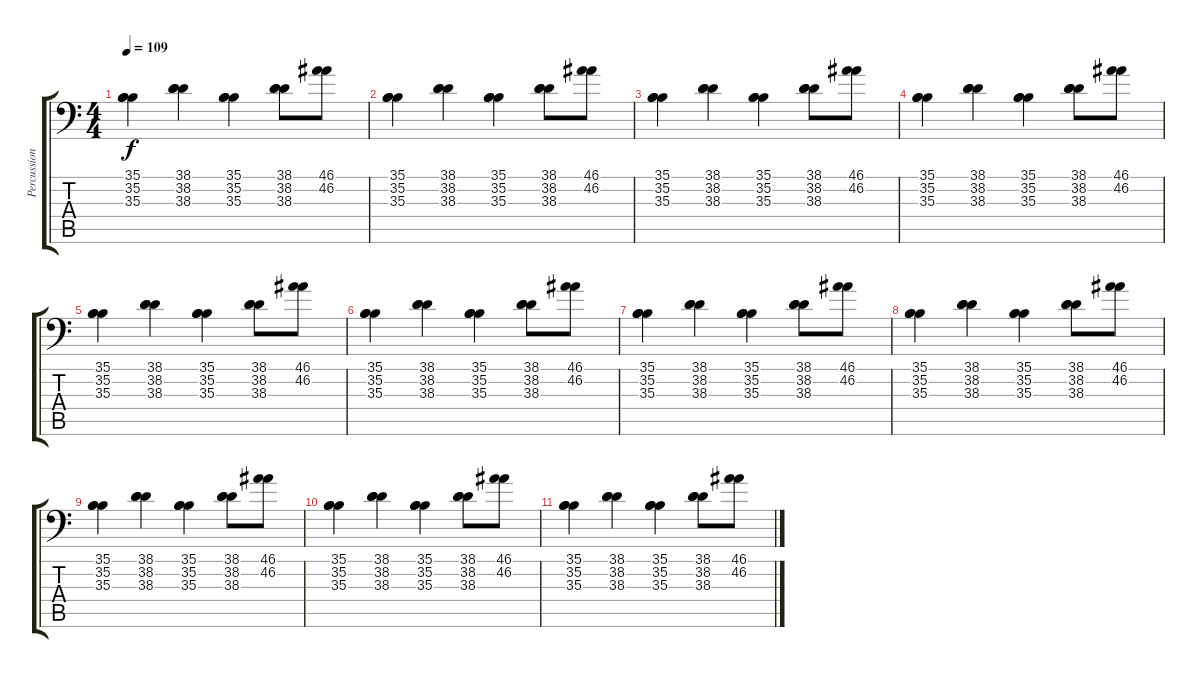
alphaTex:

\track ("Percussions" "Percussion") {instrument acousticgrandpiano}
\staff {score tabs}
\tuning (C-1 C-1 C-1 C-1 C-1 C-1) {hide}
\ts (4 4)
\tempo 109
\clef f4
\ks c
(35.1 35.2 35.3).4{dy f} (38.1 38.2 38.3).4 (35.1 35.2 35.3).4 (38.1 38.2 38.3).8 (46.1 46.2).8 |
(35.1 35.2 35.3).4 (38.1 38.2 38.3).4 (35.1 35.2 35.3).4 (38.1 38.2 38.3).8 (46.1 46.2).8 |
(35.1 35.2 35.3).4 (38.1 38.2 38.3).4 (35.1 35.2 35.3).4 (38.1 38.2 38.3).8 (46.1 46.2).8 |
(35.1 35.2 35.3).4 (38.1 38.2 38.3).4 (35.1 35.2 35.3).4 (38.1 38.2 38.3).8 (46.1 46.2).8 |
(35.1 35.2 35.3).4 (38.1 38.2 38.3).4 (35.1 35.2 35.3).4 (38.1 38.2 38.3).8 (46.1 46.2).8 |
(35.1 35.2 35.3).4 (38.1 38.2 38.3).4 (35.1 35.2 35.3).4 (38.1 38.2 38.3).8 (46.1 46.2).8 |
(35.1 35.2 35.3).4 (38.1 38.2 38.3).4 (35.1 35.2 35.3).4 (38.1 38.2 38.3).8 (46.1 46.2).8 |
(35.1 35.2 35.3).4 (38.1 38.2 38.3).4 (35.1 35.2 35.3).4 (38.1 38.2 38.3).8 (46.1 46.2).8 |
(35.1 35.2 35.3).4 (38.1 38.2 38.3).4 (35.1 35.2 35.3).4 (38.1 38.2 38.3).8 (46.1 46.2).8 |
(35.1 35.2 35.3).4 (38.1 38.2 38.3).4 (35.1 35.2 35.3).4 (38.1 38.2 38.3).8 (46.1 46.2).8 |
(35.1 35.2 35.3).4 (38.1 38.2 38.3).4 (35.1 35.2 35.3).4 (38.1 38.2 38.3).8 (46.1 46.2).8
